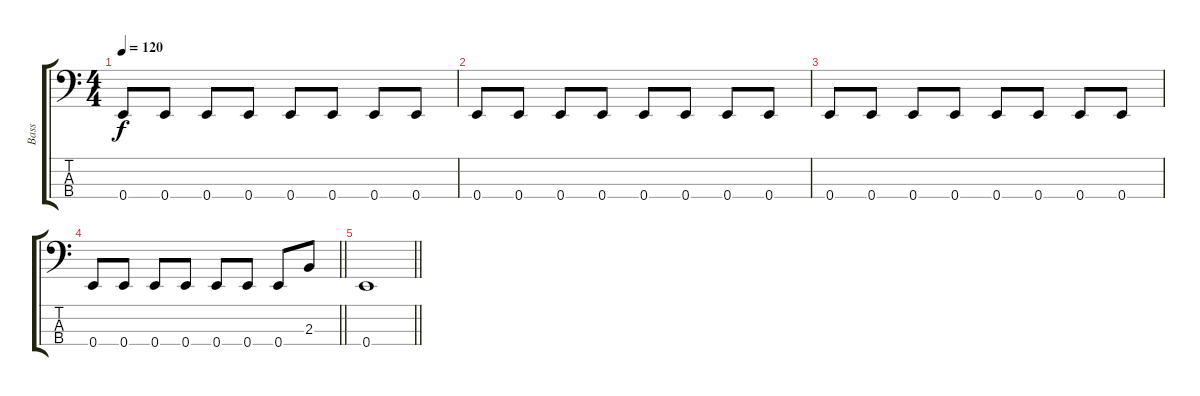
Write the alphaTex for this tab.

\track ("Bass" "Bass") {instrument electricbassfinger}
\staff {score tabs}
\tuning (G2 D2 A1 E1) {hide}
\ts (4 4)
\tempo 120
\clef f4
\ks c
0.4.8{dy f} 0.4.8 0.4.8 0.4.8 0.4.8 0.4.8 0.4.8 0.4.8 |
0.4.8 0.4.8 0.4.8 0.4.8 0.4.8 0.4.8 0.4.8 0.4.8 |
0.4.8 0.4.8 0.4.8 0.4.8 0.4.8 0.4.8 0.4.8 0.4.8 |
\barLineRight lightlight
0.4.8 0.4.8 0.4.8 0.4.8 0.4.8 0.4.8 0.4.8 2.3.8 |
\barLineRight lightlight
0.4.1
